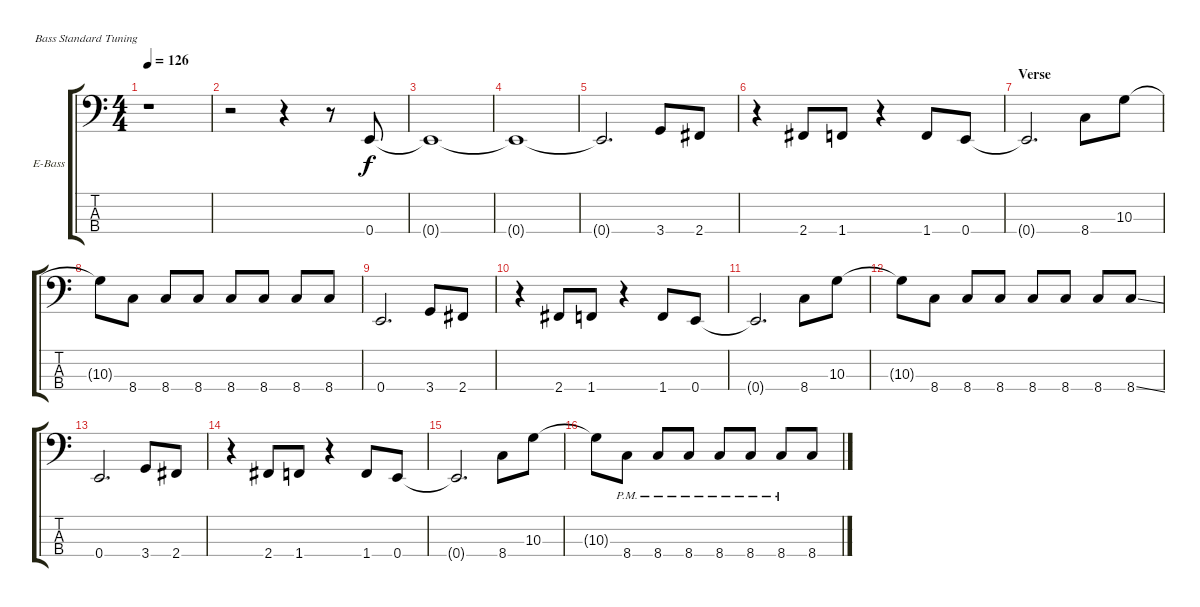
\bracketExtendMode groupsimilarinstruments
\firstSystemTrackNameOrientation horizontal
\otherSystemsTrackNameOrientation horizontal
\track ("D. Ellefson" "E-Bass") {instrument electricbasspick}
\staff {score tabs}
\tuning (G2 D2 A1 E1)
\ts (4 4)
\tempo 126
\clef f4
\ks c
r.1{dy f} |
r.2 r.4 r.8 0.4.8 |
0.4{t}.1 |
0.4{t}.1 |
0.4{t}.2{d} 3.4.8 2.4.8 |
r.4 2.4.8 1.4.8 r.4 1.4.8 0.4.8 |
\section ("" "Verse")
0.4{t}.2{d} 8.4.8 10.3.8 |
10.3{t}.8 8.4.8 8.4.8 8.4.8 8.4.8 8.4.8 8.4.8 8.4.8 |
0.4.2{d} 3.4.8 2.4.8 |
r.4 2.4.8 1.4.8 r.4 1.4.8 0.4.8 |
0.4{t}.2{d} 8.4.8 10.3.8 |
10.3{t}.8 8.4.8 8.4.8 8.4.8 8.4.8 8.4.8 8.4.8 8.4{ss}.8 |
0.4.2{d} 3.4.8 2.4.8 |
r.4 2.4.8 1.4.8 r.4 1.4.8 0.4.8 |
0.4{t}.2{d} 8.4.8 10.3.8 |
10.3{t}.8 8.4{pm}.8 8.4{pm}.8 8.4{pm}.8 8.4{pm}.8 8.4{pm}.8 8.4{pm}.8 8.4{ss}.8
